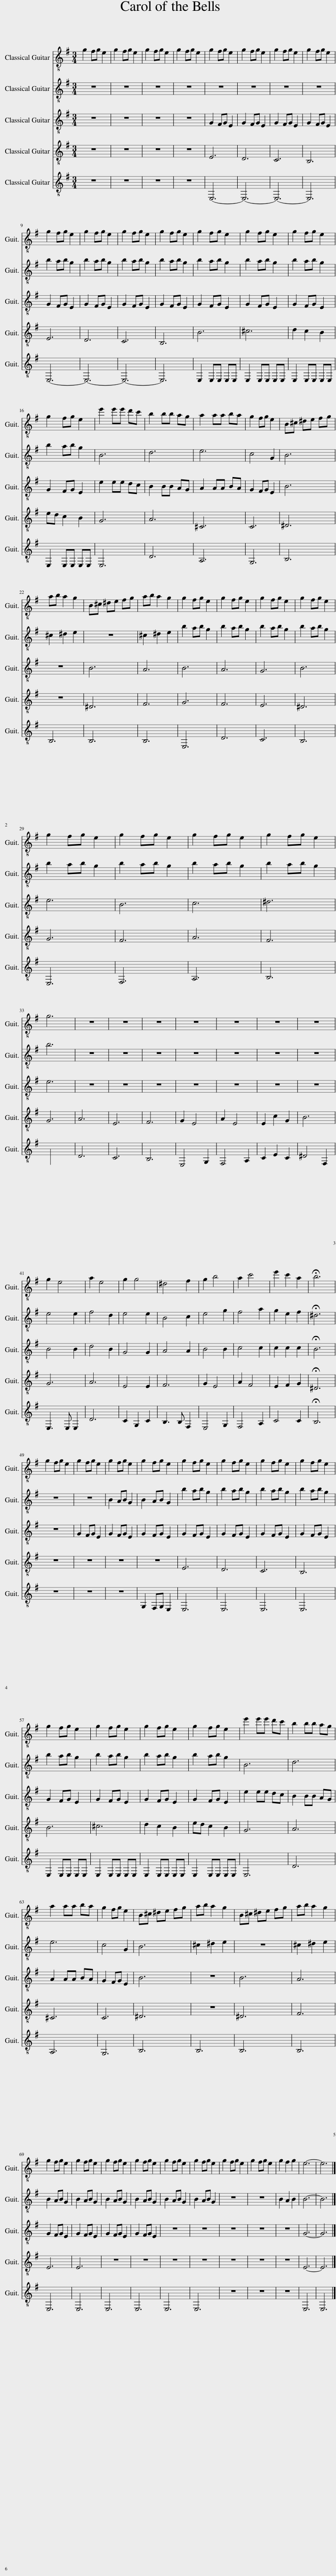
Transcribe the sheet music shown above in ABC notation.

X:1
%%score 1 2 3 4 5
L:1/8
M:3/4
I:linebreak $
K:G
V:1 treble-8
V:2 treble-8
V:3 treble-8
V:4 treble-8
V:5 treble-8
V:1
 g2 fg e2 | g2 fg e2 | g2 fg e2 | g2 fg e2 | g2 fg e2 | %5
 g2 fg e2 | g2 fg e2 | g2 fg e2 |$ g2 fg e2 | g2 fg e2 | %10
 g2 fg e2 | g2 fg e2 | g2 fg e2 | g2 fg e2 | g2 fg e2 |$ %15
 g2 fg e2 | e'2 e'e' d'c' | b2 bb ag | a2 aa ba | g2 fg e2 | %20
 B^c ^de fg |$ ab a2 g2 | B^c ^de fg | ab a2 g2 | g2 fg e2 | %25
 g2 fg e2 | g2 fg e2 | g2 fg e2 |$ g2 fg e2 | g2 fg e2 | %30
 g2 fg e2 | g2 fg e2 |$ g6 | z6 | z6 | %35
 z6 | z6 | z6 | z6 | z6 |$ %40
 g2 e4 | a2 e4 | g2 g4 | ^d4 f2 | g2 b4 | %45
 a2 c'4 | e'2 c'2 a2 | !fermata!b6 |$ g2 fg e2 | g2 fg e2 | %50
 g2 fg e2 | g2 fg e2 | g2 fg e2 | g2 fg e2 | g2 fg e2 | %55
 g2 fg e2 |$ g2 fg e2 | g2 fg e2 | g2 fg e2 | g2 fg e2 | %60
 e'2 e'e' d'c' | b2 bb ag |$ a2 aa ba | g2 fg e2 | B^c ^de fg | %65
 ab a2 g2 | B^c ^de fg | ab a2 g2 |$ g2 fg e2 | g2 fg e2 | %70
 g2 fg e2 | g2 fg e2 | g2 fg e2 | g2 fg e2 | g2 fg e2 | %75
 g2 fg e2 | g2 f2 g2 | e6- | e6 |] %79
V:2
 z6 | z6 | z6 | z6 | z6 | %5
 z6 | z6 | z6 |$ b2 ab g2 | b2 ab g2 | %10
 b2 ab g2 | b2 ab g2 | b2 ab g2 | b2 ab g2 | b2 ab g2 |$ %15
 b2 ab g2 | B6 | d6 | e6 | c4 G2 | %20
 B6 |$ ^c2 ^d2 e2 | z6 | ^c2 ^d2 e2 | b2 ab g2 | %25
 b2 ab g2 | b2 ab g2 | b2 ab g2 |$ b2 ab g2 | b2 ab g2 | %30
 b2 ab g2 | b2 ab g2 |$ b6 | z6 | z6 | %35
 z6 | z6 | z6 | z6 | z6 |$ %40
 e4 e2 | f4 d2 | e4 e2 | B4 c2 | e4 g2 | %45
 f4 a2 | g2 e2 f2 | !fermata!^d6 |$ z6 | z6 | %50
 B2 AB G2 | B2 AB G2 | b2 ab g2 | b2 ab g2 | b2 ab g2 | %55
 b2 ab g2 |$ b2 ab g2 | b2 ab g2 | b2 ab g2 | b2 ab g2 | %60
 B6 | d6 |$ e6 | c4 G2 | B6 | %65
 ^c2 ^d2 e2 | z6 | ^c2 ^d2 e2 |$ B2 AB G2 | B2 AB G2 | %70
 B2 AB G2 | B2 AB G2 | B2 AB G2 | B2 AB G2 | z6 | %75
 z6 | B2 A2 B2 | B6- | B6 |] %79
V:3
 z6 | z6 | z6 | z6 | G2 FG E2 | %5
 G2 FG E2 | G2 FG E2 | G2 FG E2 |$ G2 FG E2 | G2 FG E2 | %10
 G2 FG E2 | G2 FG E2 | G2 FG E2 | G2 FG E2 | G2 FG E2 |$ %15
 G2 FG E2 | e2 ee dc | B2 BB AG | A2 AA BA | G2 FG E2 | %20
 B6 |$ z6 | B6 | A6 | B6 | %25
 A6 | G6 | B6 |$ e6 | B6 | %30
 c6 | ^d6 |$ e6 | z6 | z6 | %35
 z6 | z6 | z6 | z6 | z6 |$ %40
 B4 B2 | d4 B2 | G4 G2 | A4 A2 | B4 B2 | %45
 c4 c2 | c2 c2 c2 | !fermata!B6 |$ z6 | G2 FG E2 | %50
 G2 FG E2 | G2 FG E2 | G2 FG E2 | G2 FG E2 | G2 FG E2 | %55
 G2 FG E2 |$ G2 FG E2 | G2 FG E2 | G2 FG E2 | G2 FG E2 | %60
 e2 ee dc | B2 BB AG |$ A2 AA BA | G2 FG E2 | B6 | %65
 z6 | B6 | A6 |$ G2 FG E2 | G2 FG E2 | %70
 G2 FG E2 | G2 FG E2 | z6 | z6 | z6 | %75
 z6 | z6 | G6- | G6 |] %79
V:4
 z6 | z6 | z6 | z6 | E6 | %5
 D6 | C6 | B,6 |$ E6 | D6 | %10
 C6 | B,6 | B6 | ^c6 | d2 c2 B2 |$ %15
 ed c2 B2 | G6 | A6 | ^C6 | C6 | %20
 ^D6 |$ z6 | ^D6 | F6 | G6 | %25
 F6 | E6 | ^D6 |$ G6 | F6 | %30
 A6 | F6 |$ G6 | A6 | E6 | %35
 F6 | G2 E4 | A2 E4 | E2 c2 G2 | B6 |$ %40
 G6 | A6 | E4 E2 | F6 | G2 E4 | %45
 A2 F4 | E2 F2 G2 | !fermata!^D6 |$ z6 | z6 | %50
 z6 | z6 | E6 | D6 | C6 | %55
 B,6 |$ B6 | ^c6 | d2 c2 B2 | ed c2 B2 | %60
 G6 | A6 |$ ^C6 | C6 | ^D6 | %65
 z6 | ^D6 | F6 |$ E6 | E6 | %70
 z6 | z6 | z6 | z6 | z6 | %75
 z6 | z6 | E6- | E6 |] %79
V:5
 z6 | z6 | z6 | z6 | E,6- | %5
 E,6- | E,6- | E,6 |$ E,6- | E,6- | %10
 E,6- | E,6 | E,2 E,E, E,E, | E,2 E,E, E,E, | E,2 E,E, E,E, |$ %15
 E,2 E,E, E,E, | E,6 | D6 | A,6 | G,6 | %20
 B,6 |$ B,6 | B,6 | B,6 | E,6 | %25
 D6 | C6 | B,6 |$ E,6 | F,6 | %30
 A,6 | B,6 |$ x6 | D6 | C6 | %35
 B,6 | E,4 G,2 | F,4 A,2 | C2 E2 C2 | ^D4 F,2 |$ %40
 E,3 E, E,2 | D6 | C2 G,2 C2 | B,3 B, F,2 | E,4 G,2 | %45
 F,4 A,2 | C4 C2 | !fermata!B,6 |$ z6 | z6 | %50
 z6 | G,2 F,G, E,2 | E,6 | E,6 | E,6 | %55
 E,6 |$ E,2 E,E, E,E, | E,2 E,E, E,E, | E,2 E,E, E,E, | E,2 E,E, E,E, | %60
 E,6 | D6 |$ A,6 | G,6 | B,6 | %65
 B,6 | B,6 | B,6 |$ E,6 | E,6 | %70
 E,6 | E,6 | E,6 | E,6 | z6 | %75
 z6 | z6 | E,6 | E,6 |] %79
